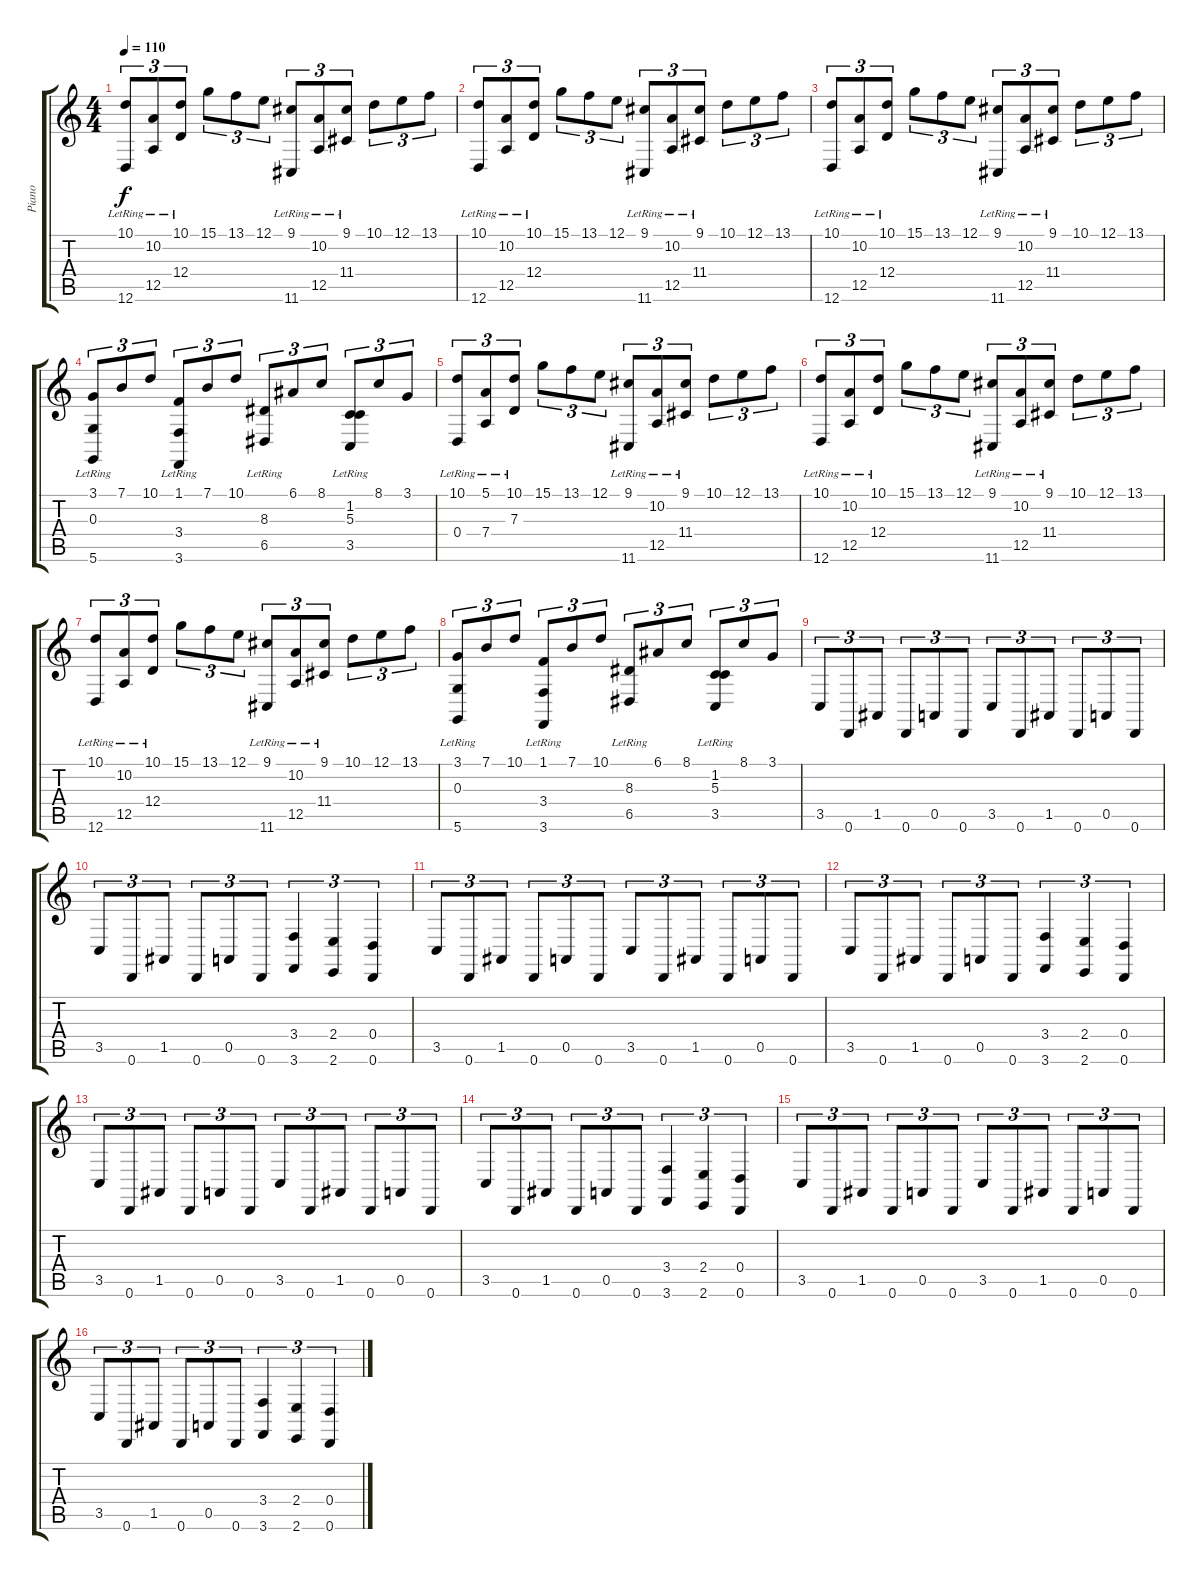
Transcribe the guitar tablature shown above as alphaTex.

\track ("Piano" "Piano") {instrument brightacousticpiano}
\staff {score tabs}
\tuning (E4 B3 G3 D3 A2 D2) {hide}
\ts (4 4)
\tempo 110
\clef g2
\ks c
(10.1 12.6{lr}).8{tu (3 2) dy f instrument brightacousticpiano} (10.2 12.5{lr}).8{tu (3 2)} (10.1 12.4{lr}).8{tu (3 2)} 15.1.8{tu (3 2)} 13.1.8{tu (3 2)} 12.1.8{tu (3 2)} (9.1 11.6{lr}).8{tu (3 2)} (10.2 12.5{lr}).8{tu (3 2)} (9.1 11.4{lr}).8{tu (3 2)} 10.1.8{tu (3 2)} 12.1.8{tu (3 2)} 13.1.8{tu (3 2)} |
(10.1 12.6{lr}).8{tu (3 2)} (10.2 12.5{lr}).8{tu (3 2)} (10.1 12.4{lr}).8{tu (3 2)} 15.1.8{tu (3 2)} 13.1.8{tu (3 2)} 12.1.8{tu (3 2)} (9.1 11.6{lr}).8{tu (3 2)} (10.2 12.5{lr}).8{tu (3 2)} (9.1 11.4{lr}).8{tu (3 2)} 10.1.8{tu (3 2)} 12.1.8{tu (3 2)} 13.1.8{tu (3 2)} |
(10.1 12.6{lr}).8{tu (3 2)} (10.2 12.5{lr}).8{tu (3 2)} (10.1 12.4{lr}).8{tu (3 2)} 15.1.8{tu (3 2)} 13.1.8{tu (3 2)} 12.1.8{tu (3 2)} (9.1 11.6{lr}).8{tu (3 2)} (10.2 12.5{lr}).8{tu (3 2)} (9.1 11.4{lr}).8{tu (3 2)} 10.1.8{tu (3 2)} 12.1.8{tu (3 2)} 13.1.8{tu (3 2)} |
(3.1 0.3{lr} 5.6{lr}).8{tu (3 2)} 7.1.8{tu (3 2)} 10.1.8{tu (3 2)} (1.1 3.4{lr} 3.6{lr}).8{tu (3 2)} 7.1.8{tu (3 2)} 10.1.8{tu (3 2)} (8.3 6.5{lr}).8{tu (3 2)} 6.1.8{tu (3 2)} 8.1.8{tu (3 2)} (1.2 5.3{lr} 3.5).8{tu (3 2)} 8.1.8{tu (3 2)} 3.1.8{tu (3 2)} |
(10.1 0.4{lr}).8{tu (3 2)} (5.1 7.4{lr}).8{tu (3 2)} (10.1 7.3{lr}).8{tu (3 2)} 15.1.8{tu (3 2)} 13.1.8{tu (3 2)} 12.1.8{tu (3 2)} (9.1 11.6{lr}).8{tu (3 2)} (10.2 12.5{lr}).8{tu (3 2)} (9.1 11.4{lr}).8{tu (3 2)} 10.1.8{tu (3 2)} 12.1.8{tu (3 2)} 13.1.8{tu (3 2)} |
(10.1 12.6{lr}).8{tu (3 2)} (10.2 12.5{lr}).8{tu (3 2)} (10.1 12.4{lr}).8{tu (3 2)} 15.1.8{tu (3 2)} 13.1.8{tu (3 2)} 12.1.8{tu (3 2)} (9.1 11.6{lr}).8{tu (3 2)} (10.2 12.5{lr}).8{tu (3 2)} (9.1 11.4{lr}).8{tu (3 2)} 10.1.8{tu (3 2)} 12.1.8{tu (3 2)} 13.1.8{tu (3 2)} |
(10.1 12.6{lr}).8{tu (3 2)} (10.2 12.5{lr}).8{tu (3 2)} (10.1 12.4{lr}).8{tu (3 2)} 15.1.8{tu (3 2)} 13.1.8{tu (3 2)} 12.1.8{tu (3 2)} (9.1 11.6{lr}).8{tu (3 2)} (10.2 12.5{lr}).8{tu (3 2)} (9.1 11.4{lr}).8{tu (3 2)} 10.1.8{tu (3 2)} 12.1.8{tu (3 2)} 13.1.8{tu (3 2)} |
(3.1 0.3{lr} 5.6{lr}).8{tu (3 2)} 7.1.8{tu (3 2)} 10.1.8{tu (3 2)} (1.1 3.4{lr} 3.6{lr}).8{tu (3 2)} 7.1.8{tu (3 2)} 10.1.8{tu (3 2)} (8.3 6.5{lr}).8{tu (3 2)} 6.1.8{tu (3 2)} 8.1.8{tu (3 2)} (1.2 5.3{lr} 3.5).8{tu (3 2)} 8.1.8{tu (3 2)} 3.1.8{tu (3 2)} |
3.5.8{tu (3 2)} 0.6.8{tu (3 2)} 1.5.8{tu (3 2)} 0.6.8{tu (3 2)} 0.5.8{tu (3 2)} 0.6.8{tu (3 2)} 3.5.8{tu (3 2)} 0.6.8{tu (3 2)} 1.5.8{tu (3 2)} 0.6.8{tu (3 2)} 0.5.8{tu (3 2)} 0.6.8{tu (3 2)} |
3.5.8{tu (3 2)} 0.6.8{tu (3 2)} 1.5.8{tu (3 2)} 0.6.8{tu (3 2)} 0.5.8{tu (3 2)} 0.6.8{tu (3 2)} (3.4 3.6).4{tu (3 2)} (2.4 2.6).4{tu (3 2)} (0.4 0.6).4{tu (3 2)} |
3.5.8{tu (3 2)} 0.6.8{tu (3 2)} 1.5.8{tu (3 2)} 0.6.8{tu (3 2)} 0.5.8{tu (3 2)} 0.6.8{tu (3 2)} 3.5.8{tu (3 2)} 0.6.8{tu (3 2)} 1.5.8{tu (3 2)} 0.6.8{tu (3 2)} 0.5.8{tu (3 2)} 0.6.8{tu (3 2)} |
3.5.8{tu (3 2)} 0.6.8{tu (3 2)} 1.5.8{tu (3 2)} 0.6.8{tu (3 2)} 0.5.8{tu (3 2)} 0.6.8{tu (3 2)} (3.4 3.6).4{tu (3 2)} (2.4 2.6).4{tu (3 2)} (0.4 0.6).4{tu (3 2)} |
3.5.8{tu (3 2)} 0.6.8{tu (3 2)} 1.5.8{tu (3 2)} 0.6.8{tu (3 2)} 0.5.8{tu (3 2)} 0.6.8{tu (3 2)} 3.5.8{tu (3 2)} 0.6.8{tu (3 2)} 1.5.8{tu (3 2)} 0.6.8{tu (3 2)} 0.5.8{tu (3 2)} 0.6.8{tu (3 2)} |
3.5.8{tu (3 2)} 0.6.8{tu (3 2)} 1.5.8{tu (3 2)} 0.6.8{tu (3 2)} 0.5.8{tu (3 2)} 0.6.8{tu (3 2)} (3.4 3.6).4{tu (3 2)} (2.4 2.6).4{tu (3 2)} (0.4 0.6).4{tu (3 2)} |
3.5.8{tu (3 2)} 0.6.8{tu (3 2)} 1.5.8{tu (3 2)} 0.6.8{tu (3 2)} 0.5.8{tu (3 2)} 0.6.8{tu (3 2)} 3.5.8{tu (3 2)} 0.6.8{tu (3 2)} 1.5.8{tu (3 2)} 0.6.8{tu (3 2)} 0.5.8{tu (3 2)} 0.6.8{tu (3 2)} |
3.5.8{tu (3 2)} 0.6.8{tu (3 2)} 1.5.8{tu (3 2)} 0.6.8{tu (3 2)} 0.5.8{tu (3 2)} 0.6.8{tu (3 2)} (3.4 3.6).4{tu (3 2)} (2.4 2.6).4{tu (3 2)} (0.4 0.6).4{tu (3 2)}
